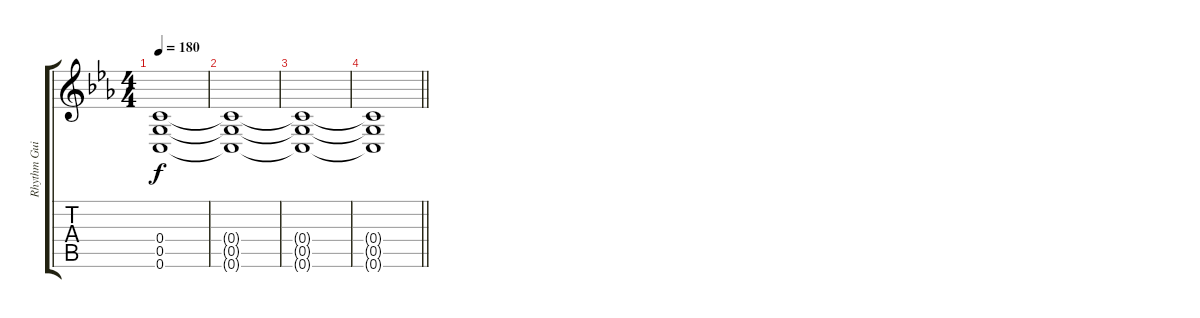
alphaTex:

\track ("Rhythm Guitar" "Rhythm Gui") {instrument distortionguitar}
\staff {score tabs}
\tuning (D4 A3 F3 C3 G2 C2) {hide}
\ts (4 4)
\tempo 180
\clef g2
\ks eb
(0.4{t} 0.5{t} 0.6{t}).1{dy f} |
(0.4{t} 0.5{t} 0.6{t}).1 |
(0.4{t} 0.5{t} 0.6{t}).1 |
\barLineRight lightlight
(0.4{t} 0.5{t} 0.6{t}).1
